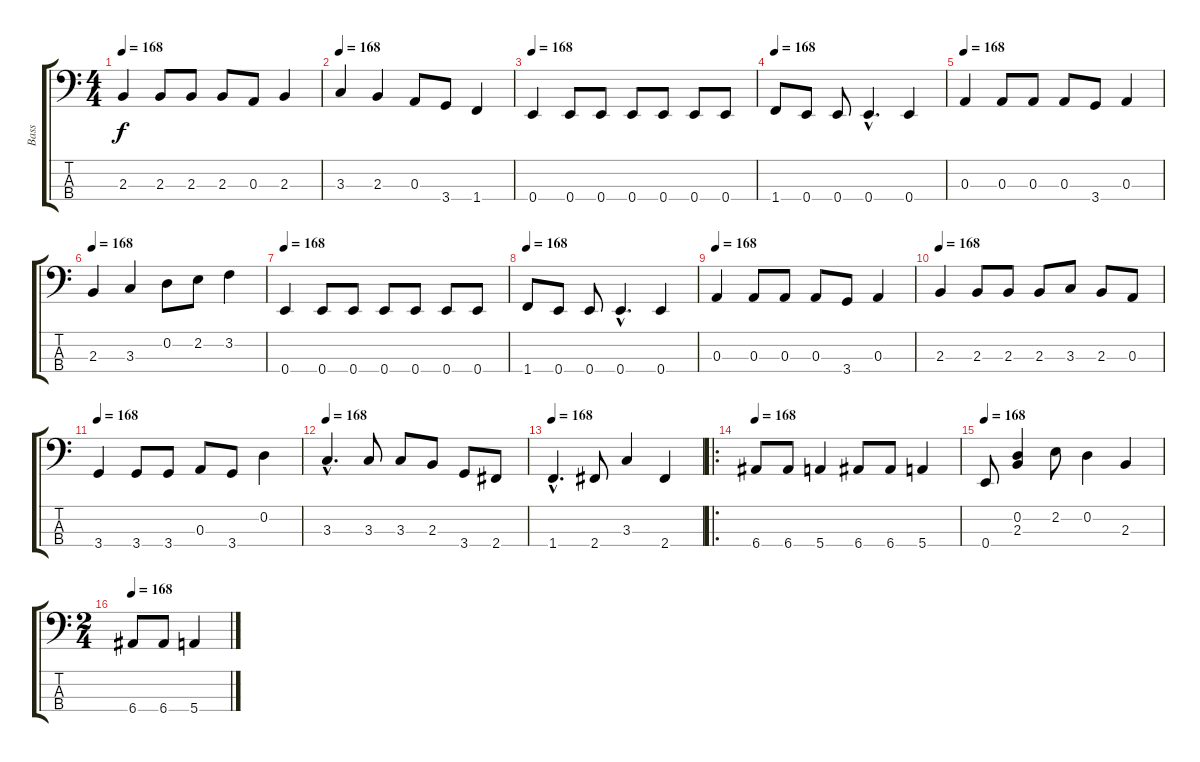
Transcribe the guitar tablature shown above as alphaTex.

\track ("Bass" "Bass") {instrument electricbassfinger}
\staff {score tabs}
\tuning (G2 D2 A1 E1) {hide}
\ts (4 4)
\tempo 168
\clef f4
\ks c
2.3.4{dy f} 2.3.8 2.3.8 2.3.8 0.3.8 2.3.4 |
\tempo 168
3.3.4 2.3.4 0.3.8 3.4.8 1.4.4 |
\tempo 168
0.4.4 0.4.8 0.4.8 0.4.8 0.4.8 0.4.8 0.4.8 |
\tempo 168
1.4.8 0.4.8 0.4.8 0.4{hac}.4{d} 0.4.4 |
\tempo 168
0.3.4 0.3.8 0.3.8 0.3.8 3.4.8 0.3.4 |
\tempo 168
2.3.4 3.3.4 0.2.8 2.2.8 3.2.4 |
\tempo 168
0.4.4 0.4.8 0.4.8 0.4.8 0.4.8 0.4.8 0.4.8 |
\tempo 168
1.4.8 0.4.8 0.4.8 0.4{hac}.4{d} 0.4.4 |
\tempo 168
0.3.4 0.3.8 0.3.8 0.3.8 3.4.8 0.3.4 |
\tempo 168
2.3.4 2.3.8 2.3.8 2.3.8 3.3.8 2.3.8 0.3.8 |
\tempo 168
3.4.4 3.4.8 3.4.8 0.3.8 3.4.8 0.2.4 |
\tempo 168
3.3{hac}.4{d} 3.3.8 3.3.8 2.3.8 3.4.8 2.4.8 |
\tempo 168
1.4{hac}.4{d} 2.4.8 3.3.4 2.4.4 |
\ro
\tempo 168
6.4.8 6.4.8 5.4.4 6.4.8 6.4.8 5.4.4 |
\tempo 168
0.4.8 (0.2 2.3).4 2.2.8 0.2.4 2.3.4 |
\ts (2 4)
\tempo 168
6.4.8 6.4.8 5.4.4
